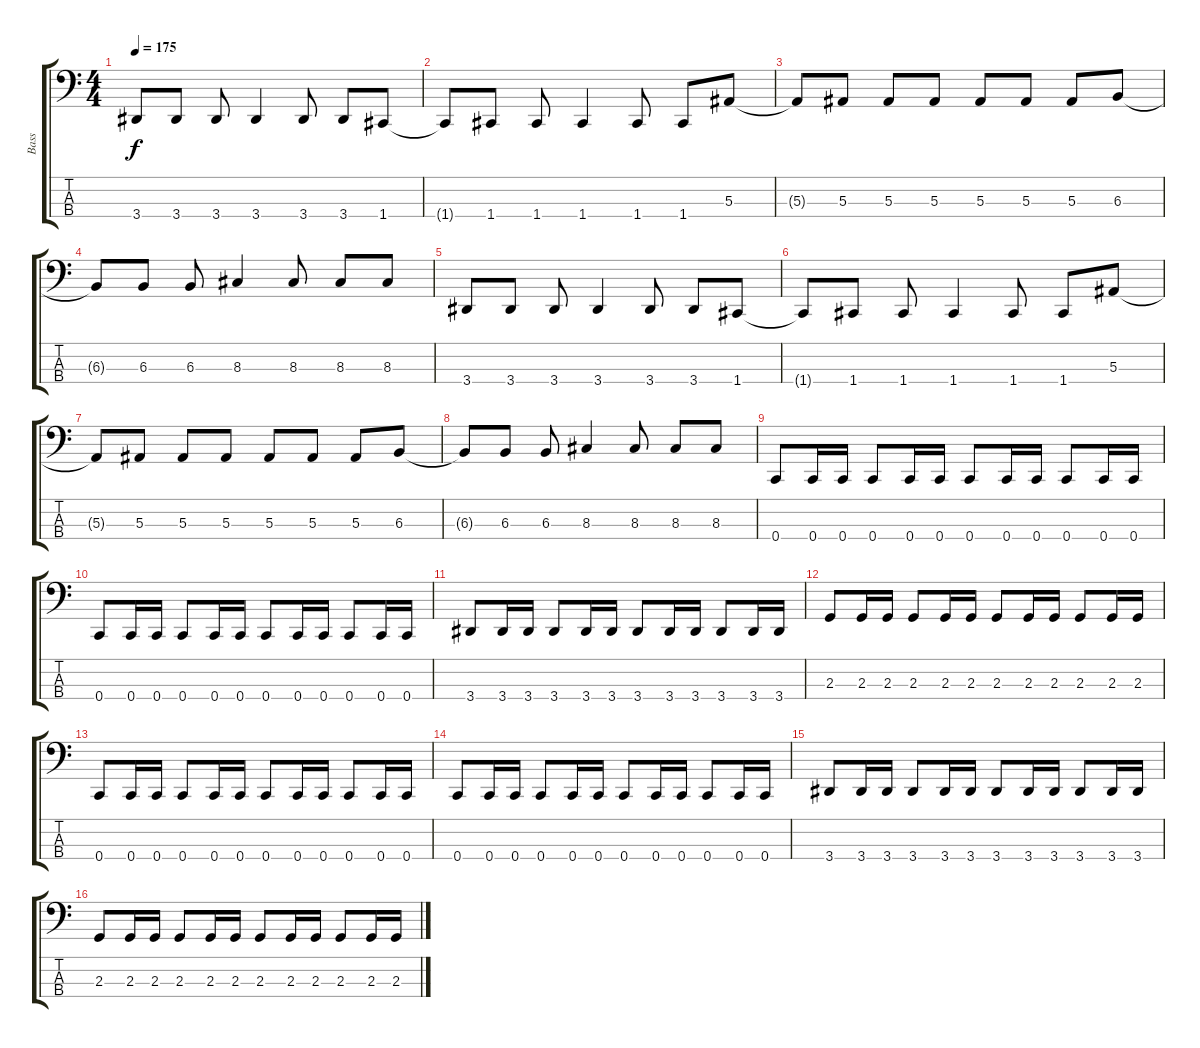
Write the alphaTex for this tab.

\track ("Bass" "Bass") {instrument slapbass1}
\staff {score tabs}
\tuning (Eb2 Bb1 F1 C1) {hide}
\ts (4 4)
\tempo 175
\clef f4
\ks c
3.4{t}.8{dy f} 3.4.8 3.4.8 3.4.4 3.4.8 3.4.8 1.4.8 |
1.4{t}.8 1.4.8 1.4.8 1.4.4 1.4.8 1.4.8 5.3.8 |
5.3{t}.8 5.3.8 5.3.8 5.3.8 5.3.8 5.3.8 5.3.8 6.3.8 |
6.3{t}.8 6.3.8 6.3.8 8.3.4 8.3.8 8.3.8 8.3.8 |
3.4.8 3.4.8 3.4.8 3.4.4 3.4.8 3.4.8 1.4.8 |
1.4{t}.8 1.4.8 1.4.8 1.4.4 1.4.8 1.4.8 5.3.8 |
5.3{t}.8 5.3.8 5.3.8 5.3.8 5.3.8 5.3.8 5.3.8 6.3.8 |
6.3{t}.8 6.3.8 6.3.8 8.3.4 8.3.8 8.3.8 8.3.8 |
0.4.8 0.4.16 0.4.16 0.4.8 0.4.16 0.4.16 0.4.8 0.4.16 0.4.16 0.4.8 0.4.16 0.4.16 |
0.4.8 0.4.16 0.4.16 0.4.8 0.4.16 0.4.16 0.4.8 0.4.16 0.4.16 0.4.8 0.4.16 0.4.16 |
3.4.8 3.4.16 3.4.16 3.4.8 3.4.16 3.4.16 3.4.8 3.4.16 3.4.16 3.4.8 3.4.16 3.4.16 |
2.3.8 2.3.16 2.3.16 2.3.8 2.3.16 2.3.16 2.3.8 2.3.16 2.3.16 2.3.8 2.3.16 2.3.16 |
0.4.8 0.4.16 0.4.16 0.4.8 0.4.16 0.4.16 0.4.8 0.4.16 0.4.16 0.4.8 0.4.16 0.4.16 |
0.4.8 0.4.16 0.4.16 0.4.8 0.4.16 0.4.16 0.4.8 0.4.16 0.4.16 0.4.8 0.4.16 0.4.16 |
3.4.8 3.4.16 3.4.16 3.4.8 3.4.16 3.4.16 3.4.8 3.4.16 3.4.16 3.4.8 3.4.16 3.4.16 |
2.3.8 2.3.16 2.3.16 2.3.8 2.3.16 2.3.16 2.3.8 2.3.16 2.3.16 2.3.8 2.3.16 2.3.16
